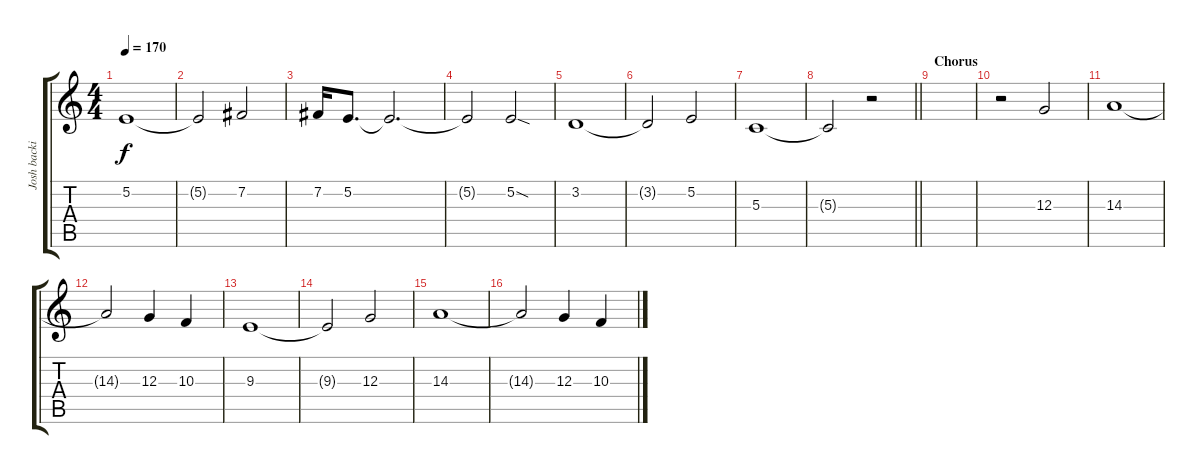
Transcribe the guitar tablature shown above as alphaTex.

\track ("Josh backing vocals" "Josh backi") {instrument synthvoice}
\staff {score tabs}
\tuning (E4 B3 G3 D3 A2 E2) {hide}
\ts (4 4)
\tempo 170
\clef g2
\ks c
5.2.1{dy f} |
5.2{t}.2 7.2.2 |
7.2.16 5.2.8{d} 5.2{t}.2{d} |
5.2{t}.2 5.2{sod}.2 |
3.2.1 |
3.2{t}.2 5.2.2 |
5.3.1 |
\barLineRight lightlight
5.3{t}.2 r.2 |
\section ("" "Chorus")
|
r.2 12.3.2 |
14.3.1 |
14.3{t}.2 12.3.4 10.3.4 |
9.3.1 |
9.3{t}.2 12.3.2 |
14.3.1 |
14.3{t}.2 12.3.4 10.3.4
